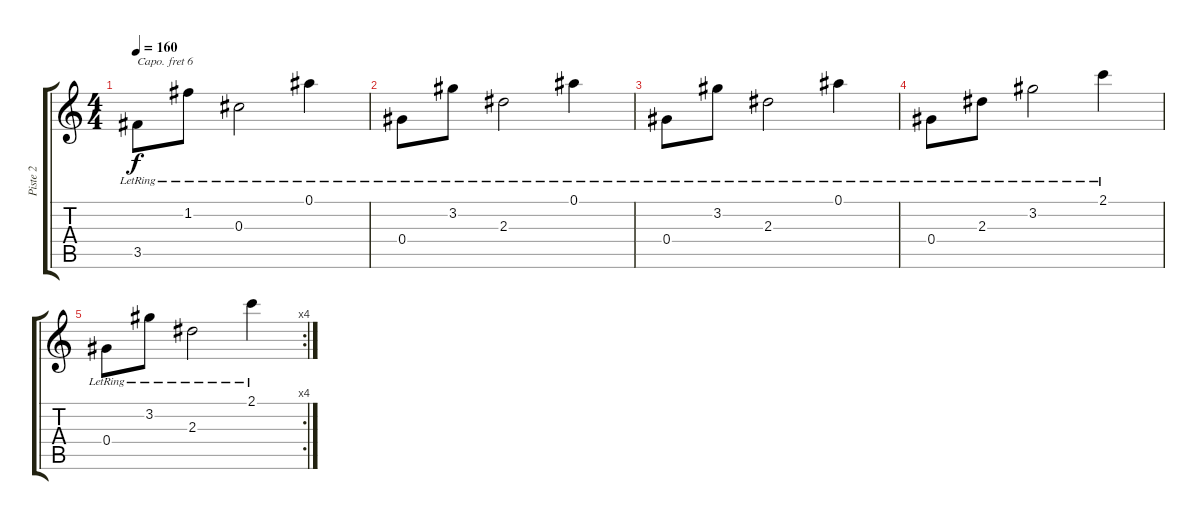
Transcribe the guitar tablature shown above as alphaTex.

\track ("Piste 2" "Piste 2") {instrument acousticbass}
\staff {score tabs}
\capo 6
\tuning (E4 B3 G3 D3 A2 E2) {hide}
\ts (4 4)
\tempo 160
\clef g2
\ks c
3.5{lr}.8{dy f} 1.2{lr}.8 0.3{lr}.2 0.1{lr}.4 |
0.4{lr}.8 3.2{lr}.8 2.3{lr}.2 0.1{lr}.4 |
0.4{lr}.8 3.2{lr}.8 2.3{lr}.2 0.1{lr}.4 |
0.4{lr}.8 2.3{lr}.8 3.2{lr}.2 2.1{lr}.4 |
\rc 4
0.4{lr}.8 3.2{lr}.8 2.3{lr}.2 2.1{lr}.4
